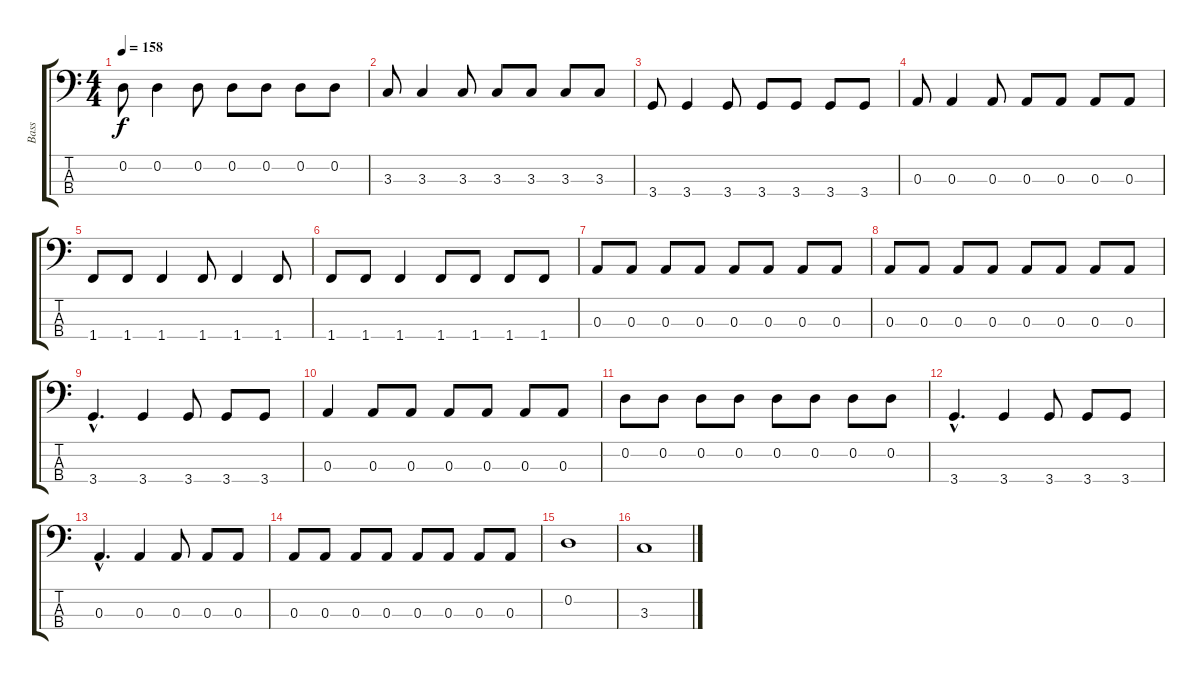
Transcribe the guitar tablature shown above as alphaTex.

\track ("Bass" "Bass") {instrument electricbasspick}
\staff {score tabs}
\tuning (G2 D2 A1 E1) {hide}
\ts (4 4)
\tempo 158
\clef f4
\ks c
0.2.8{dy f} 0.2.4 0.2.8 0.2.8 0.2.8 0.2.8 0.2.8 |
3.3.8 3.3.4 3.3.8 3.3.8 3.3.8 3.3.8 3.3.8 |
3.4.8 3.4.4 3.4.8 3.4.8 3.4.8 3.4.8 3.4.8 |
0.3.8 0.3.4 0.3.8 0.3.8 0.3.8 0.3.8 0.3.8 |
1.4.8 1.4.8 1.4.4 1.4.8 1.4.4 1.4.8 |
1.4.8 1.4.8 1.4.4 1.4.8 1.4.8 1.4.8 1.4.8 |
0.3.8 0.3.8 0.3.8 0.3.8 0.3.8 0.3.8 0.3.8 0.3.8 |
0.3.8 0.3.8 0.3.8 0.3.8 0.3.8 0.3.8 0.3.8 0.3.8 |
3.4{hac}.4{d} 3.4.4 3.4.8 3.4.8 3.4.8 |
0.3.4 0.3.8 0.3.8 0.3.8 0.3.8 0.3.8 0.3.8 |
0.2.8 0.2.8 0.2.8 0.2.8 0.2.8 0.2.8 0.2.8 0.2.8 |
3.4{hac}.4{d} 3.4.4 3.4.8 3.4.8 3.4.8 |
0.3{hac}.4{d} 0.3.4 0.3.8 0.3.8 0.3.8 |
0.3.8 0.3.8 0.3.8 0.3.8 0.3.8 0.3.8 0.3.8 0.3.8 |
0.2.1 |
3.3.1
